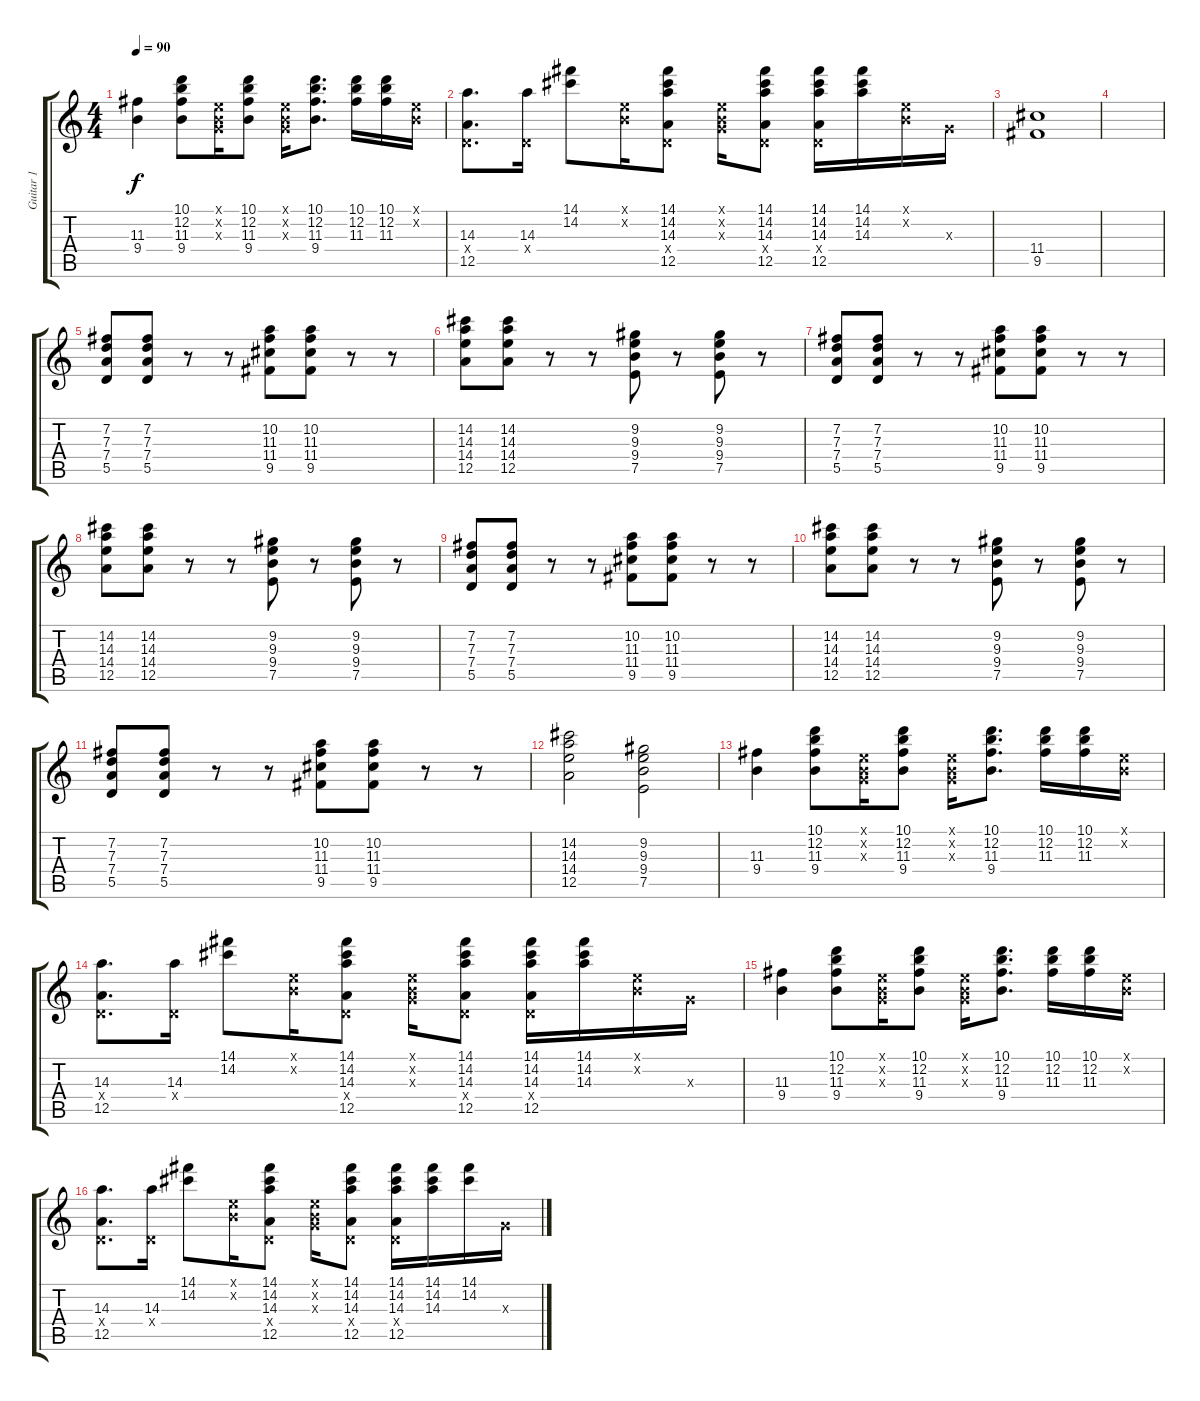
\track ("Guitar 1" "Guitar 1") {instrument electricguitarclean}
\staff {score tabs}
\tuning (E4 B3 G3 D3 A2 E2) {hide}
\ts (4 4)
\tempo 90
\clef g2
\ks c
(11.3 9.4).4{dy f} (10.1 12.2 11.3 9.4).8 (0.1{x} 0.2{x} 0.3{x}).16 (10.1 12.2 11.3 9.4).8 (0.1{x} 0.2{x} 0.3{x}).16 (10.1 12.2 11.3 9.4).8{d} (10.1 12.2 11.3).16 (10.1 12.2 11.3).16 (0.1{x} 0.2{x}).16 |
(14.3 0.4{x} 12.5).8{d} (14.3 0.4{x}).16 (14.1 14.2).8 (0.1{x} 0.2{x}).16 (14.1 14.2 14.3 0.4{x} 12.5).8 (0.1{x} 0.2{x} 0.3{x}).16 (14.1 14.2 14.3 0.4{x} 12.5).8 (14.1 14.2 14.3 0.4{x} 12.5).16 (14.1 14.2 14.3).16 (0.1{x} 0.2{x}).16 0.3{x}.16 |
(11.4 9.5).1 |
|
(7.2 7.3 7.4 5.5).8 (7.2 7.3 7.4 5.5).8 r.8 r.8 (10.2 11.3 11.4 9.5).8 (10.2 11.3 11.4 9.5).8 r.8 r.8 |
(14.2 14.3 14.4 12.5).8 (14.2 14.3 14.4 12.5).8 r.8 r.8 (9.2 9.3 9.4 7.5).8 r.8 (9.2 9.3 9.4 7.5).8 r.8 |
(7.2 7.3 7.4 5.5).8 (7.2 7.3 7.4 5.5).8 r.8 r.8 (10.2 11.3 11.4 9.5).8 (10.2 11.3 11.4 9.5).8 r.8 r.8 |
(14.2 14.3 14.4 12.5).8 (14.2 14.3 14.4 12.5).8 r.8 r.8 (9.2 9.3 9.4 7.5).8 r.8 (9.2 9.3 9.4 7.5).8 r.8 |
(7.2 7.3 7.4 5.5).8 (7.2 7.3 7.4 5.5).8 r.8 r.8 (10.2 11.3 11.4 9.5).8 (10.2 11.3 11.4 9.5).8 r.8 r.8 |
(14.2 14.3 14.4 12.5).8 (14.2 14.3 14.4 12.5).8 r.8 r.8 (9.2 9.3 9.4 7.5).8 r.8 (9.2 9.3 9.4 7.5).8 r.8 |
(7.2 7.3 7.4 5.5).8 (7.2 7.3 7.4 5.5).8 r.8 r.8 (10.2 11.3 11.4 9.5).8 (10.2 11.3 11.4 9.5).8 r.8 r.8 |
(14.2 14.3 14.4 12.5).2 (9.2 9.3 9.4 7.5).2 |
(11.3 9.4).4 (10.1 12.2 11.3 9.4).8 (0.1{x} 0.2{x} 0.3{x}).16 (10.1 12.2 11.3 9.4).8 (0.1{x} 0.2{x} 0.3{x}).16 (10.1 12.2 11.3 9.4).8{d} (10.1 12.2 11.3).16 (10.1 12.2 11.3).16 (0.1{x} 0.2{x}).16 |
(14.3 0.4{x} 12.5).8{d} (14.3 0.4{x}).16 (14.1 14.2).8 (0.1{x} 0.2{x}).16 (14.1 14.2 14.3 0.4{x} 12.5).8 (0.1{x} 0.2{x} 0.3{x}).16 (14.1 14.2 14.3 0.4{x} 12.5).8 (14.1 14.2 14.3 0.4{x} 12.5).16 (14.1 14.2 14.3).16 (0.1{x} 0.2{x}).16 0.3{x}.16 |
(11.3 9.4).4 (10.1 12.2 11.3 9.4).8 (0.1{x} 0.2{x} 0.3{x}).16 (10.1 12.2 11.3 9.4).8 (0.1{x} 0.2{x} 0.3{x}).16 (10.1 12.2 11.3 9.4).8{d} (10.1 12.2 11.3).16 (10.1 12.2 11.3).16 (0.1{x} 0.2{x}).16 |
(14.3 0.4{x} 12.5).8{d} (14.3 0.4{x}).16 (14.1 14.2).8 (0.1{x} 0.2{x}).16 (14.1 14.2 14.3 0.4{x} 12.5).8 (0.1{x} 0.2{x} 0.3{x}).16 (14.1 14.2 14.3 0.4{x} 12.5).8 (14.1 14.2 14.3 0.4{x} 12.5).16 (14.1 14.2 14.3).16 (14.1 14.2).16 0.3{x}.16
